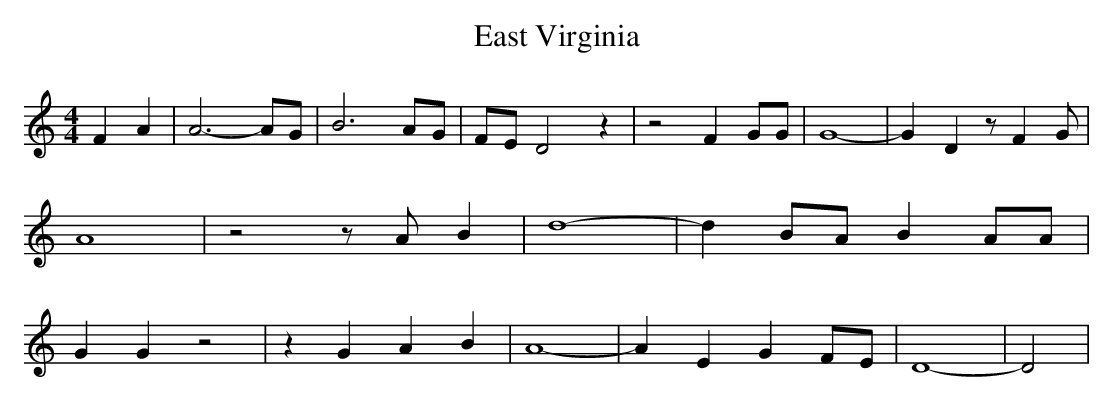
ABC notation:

X:1
T:East Virginia
M:4/4
L:1/4
K:C
 F A| A3- A/2G/2| B3A/2-G/2|F/2-E/2 D2 z| z2 F G/2G/2| G4-| G D z/2 F G/2|\
 A4| z2 z/2 A/2 B| d4-| dB/2-A/2 B A/2A/2| G G z2| z G A B| A4-| A E GF/2-E/2|\
 D4-| D2|
